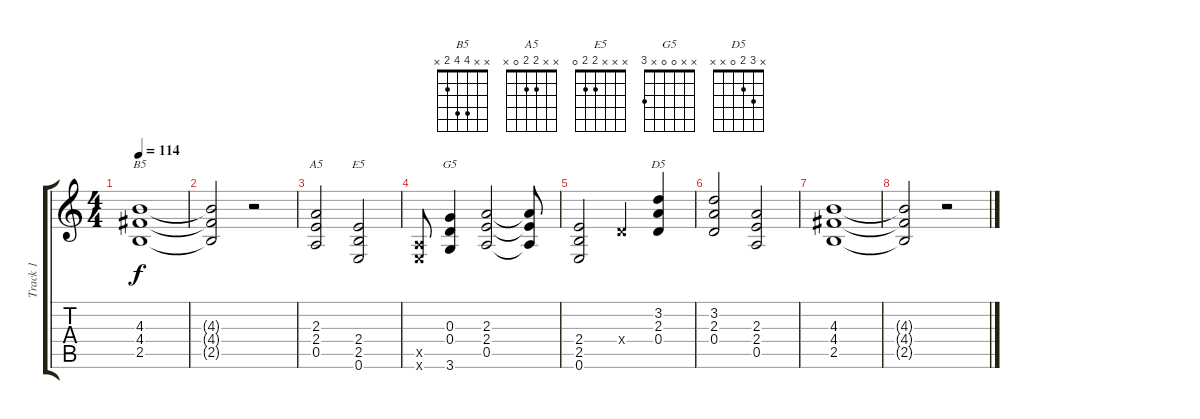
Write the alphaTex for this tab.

\track ("Track 1" "Track 1") {instrument overdrivenguitar}
\staff {score tabs}
\tuning (E4 B3 G3 D3 A2 E2) {hide}
\chord ("B5" x x 4 4 2 x)
\chord ("A5" x x 2 2 0 x)
\chord ("E5" x x x 2 2 0)
\chord ("G5" x x 0 0 x 3)
\chord ("D5" x 3 2 0 x x)
\ts (4 4)
\tempo 114
\clef g2
\ks c
(4.3 4.4 2.5).1{ch "B5" dy f} |
(4.3{t} 4.4{t} 2.5{t}).2 r.2 |
(2.3 2.4 0.5).2{ch "A5" volume 8} (2.4 2.5 0.6).2{ch "E5"} |
(0.5{x} 0.6{x}).8 (0.3 0.4 3.6).4{ch "G5"} (2.3 2.4 0.5).2 (2.3{t} 2.4{t} 0.5{t}).8 |
(2.4 2.5 0.6).2 0.4{x}.4 (3.2 2.3 0.4).4{ch "D5"} |
(3.2 2.3 0.4).2 (2.3 2.4 0.5).2 |
(4.3 4.4 2.5).1 |
(4.3{t} 4.4{t} 2.5{t}).2 r.2
